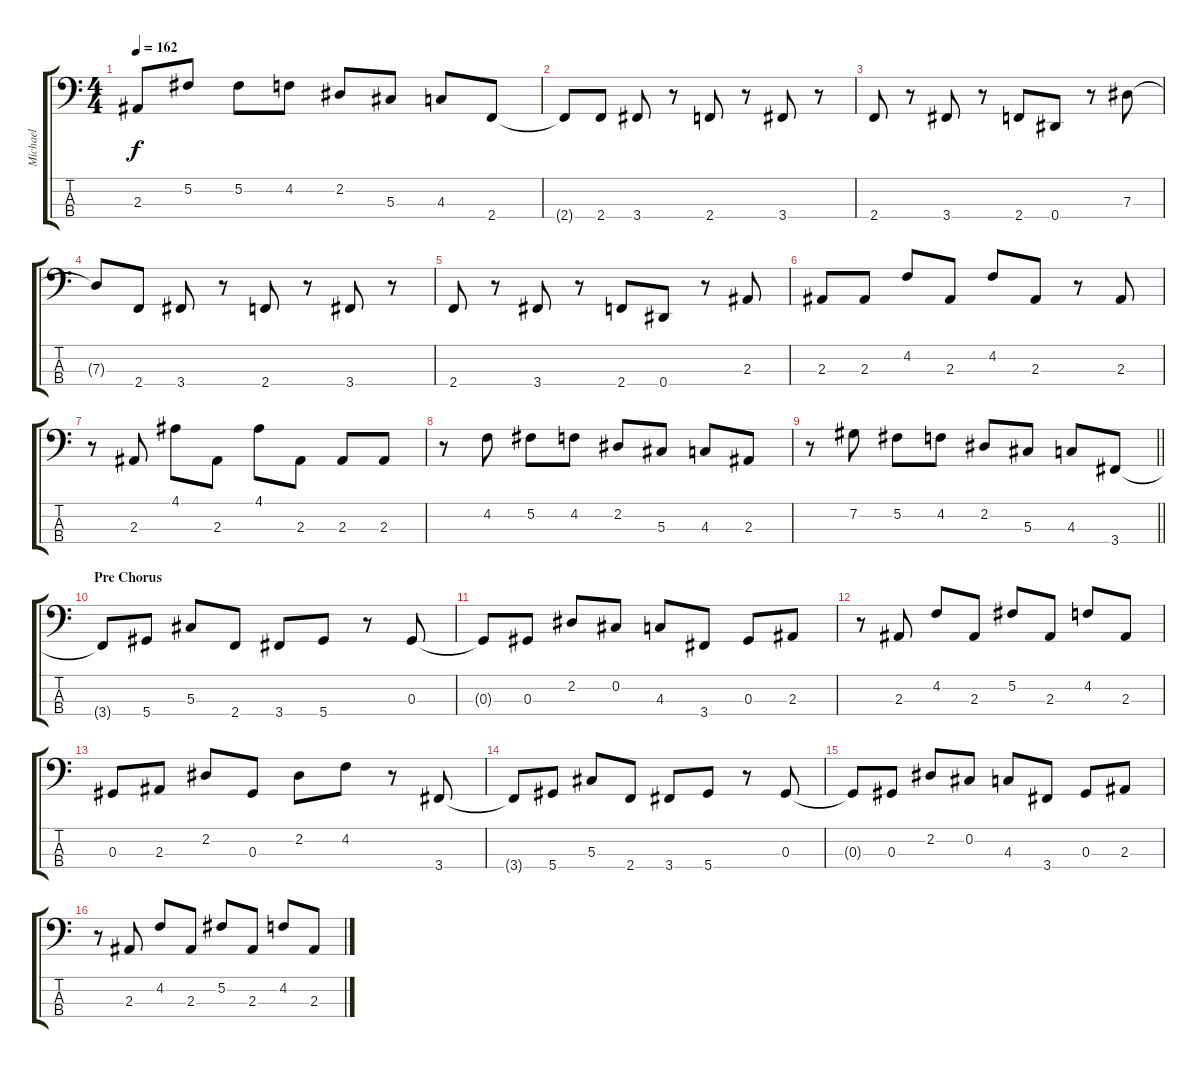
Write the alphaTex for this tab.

\track ("Michael" "Michael") {instrument electricbassfinger}
\staff {score tabs}
\tuning (Gb2 Db2 Ab1 Eb1) {hide}
\ts (4 4)
\tempo 162
\clef f4
\ks c
2.3.8{dy f} 5.2.8 5.2.8 4.2.8 2.2.8 5.3.8 4.3.8 2.4.8 |
2.4{t}.8 2.4.8 3.4.8 r.8 2.4.8 r.8 3.4.8 r.8 |
2.4.8 r.8 3.4.8 r.8 2.4.8 0.4.8 r.8 7.3.8 |
7.3{t}.8 2.4.8 3.4.8 r.8 2.4.8 r.8 3.4.8 r.8 |
2.4.8 r.8 3.4.8 r.8 2.4.8 0.4.8 r.8 2.3.8 |
2.3.8 2.3.8 4.2.8 2.3.8 4.2.8 2.3.8 r.8 2.3.8 |
r.8 2.3.8 4.1.8 2.3.8 4.1.8 2.3.8 2.3.8 2.3.8 |
r.8 4.2.8 5.2.8 4.2.8 2.2.8 5.3.8 4.3.8 2.3.8 |
\barLineRight lightlight
r.8 7.2.8 5.2.8 4.2.8 2.2.8 5.3.8 4.3.8 3.4.8 |
\section ("" "Pre Chorus")
3.4{t}.8 5.4.8 5.3.8 2.4.8 3.4.8 5.4.8 r.8 0.3.8 |
0.3{t}.8 0.3.8 2.2.8 0.2.8 4.3.8 3.4.8 0.3.8 2.3.8 |
r.8 2.3.8 4.2.8 2.3.8 5.2.8 2.3.8 4.2.8 2.3.8 |
0.3.8 2.3.8 2.2.8 0.3.8 2.2.8 4.2.8 r.8 3.4.8 |
3.4{t}.8 5.4.8 5.3.8 2.4.8 3.4.8 5.4.8 r.8 0.3.8 |
0.3{t}.8 0.3.8 2.2.8 0.2.8 4.3.8 3.4.8 0.3.8 2.3.8 |
r.8 2.3.8 4.2.8 2.3.8 5.2.8 2.3.8 4.2.8 2.3.8
